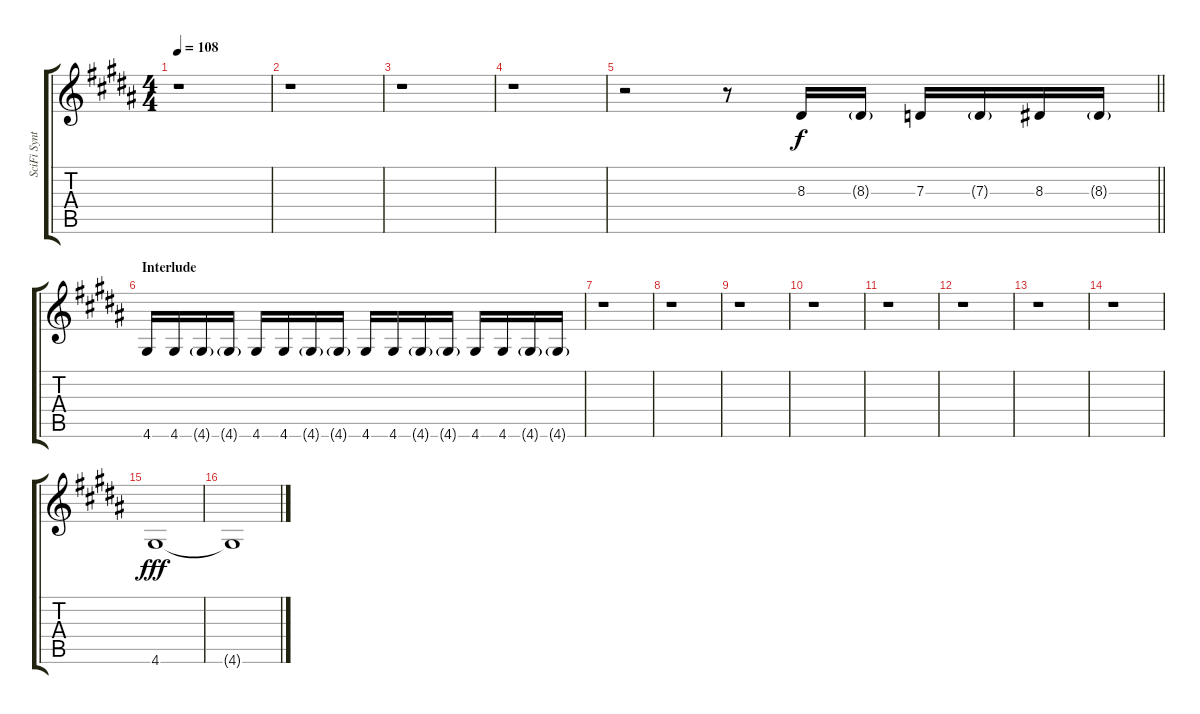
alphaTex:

\track ("SciFi Synth Burble" "SciFi Synt") {instrument lead2sawtooth}
\staff {score tabs}
\tuning (E4 B3 G3 D3 A2 E2) {hide}
\ts (4 4)
\tempo 108
\clef g2
\ks g#minor
r.1{dy f} |
r.1 |
r.1 |
r.1 |
\barLineRight lightlight
r.2 r.8 8.3.16 8.3{g}.16 7.3.16 7.3{g}.16 8.3.16 8.3{g}.16 |
\section ("" "Interlude")
4.6.16{ot 8vb volume 0} 4.6.16{ot 8vb} 4.6{g}.16{ot 8vb} 4.6{g}.16{ot 8vb} 4.6.16{ot 8vb} 4.6.16{ot 8vb} 4.6{g}.16{ot 8vb} 4.6{g}.16{ot 8vb} 4.6.16{ot 8vb} 4.6.16{ot 8vb} 4.6{g}.16{ot 8vb} 4.6{g}.16{ot 8vb} 4.6.16{ot 8vb} 4.6.16{ot 8vb} 4.6{g}.16{ot 8vb} 4.6{g}.16{ot 8vb} |
r.1 |
r.1 |
r.1 |
r.1 |
r.1 |
r.1 |
r.1 |
r.1 |
4.6.1{ot 8vb dy fff} |
4.6{t}.1{ot 8vb}
